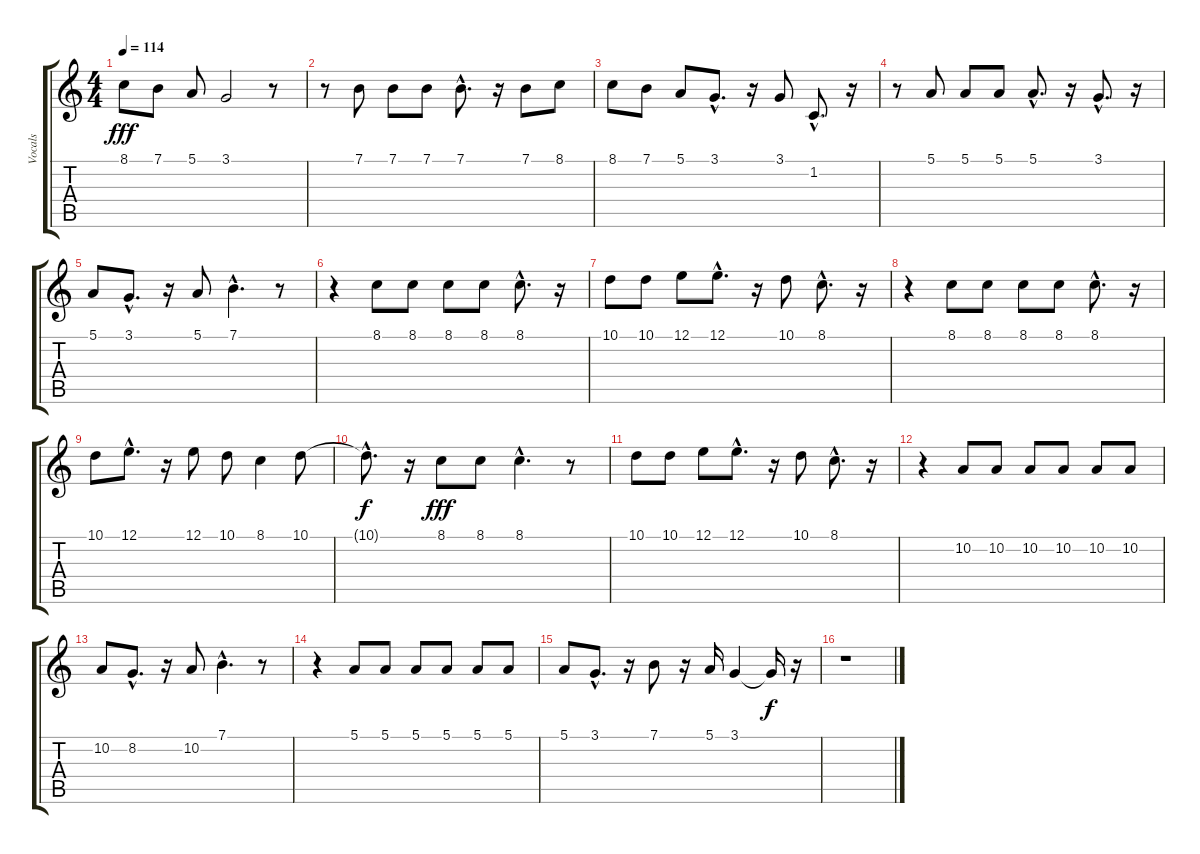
\track ("Vocals" "Vocals") {instrument altosax}
\staff {score tabs}
\tuning (E4 B3 G3 D3 A2 E2) {hide}
\ts (4 4)
\tempo 114
\clef g2
\ks c
8.1.8{dy fff} 7.1.8 5.1.8 3.1.2 r.8 |
r.8 7.1.8 7.1.8 7.1.8 7.1{hac}.8{d} r.16 7.1.8 8.1.8 |
8.1.8 7.1.8 5.1.8 3.1{hac}.8{d} r.16 3.1.8 1.2{hac}.8{d} r.16 |
r.8 5.1.8 5.1.8 5.1.8 5.1{hac}.8{d} r.16 3.1{hac}.8{d} r.16 |
5.1.8 3.1{hac}.8{d} r.16 5.1.8 7.1{hac}.4{d} r.8 |
r.4 8.1.8 8.1.8 8.1.8 8.1.8 8.1{hac}.8{d} r.16 |
10.1.8 10.1.8 12.1.8 12.1{hac}.8{d} r.16 10.1.8 8.1{hac}.8{d} r.16 |
r.4 8.1.8 8.1.8 8.1.8 8.1.8 8.1{hac}.8{d} r.16 |
10.1.8 12.1{hac}.8{d} r.16 12.1.8 10.1.8 8.1.4 10.1.8 |
10.1{hac t}.8{d dy f} r.16 8.1.8{dy fff} 8.1.8 8.1{hac}.4{d} r.8 |
10.1.8 10.1.8 12.1.8 12.1{hac}.8{d} r.16 10.1.8 8.1{hac}.8{d} r.16 |
r.4 10.2.8 10.2.8 10.2.8 10.2.8 10.2.8 10.2.8 |
10.2.8 8.2{hac}.8{d} r.16 10.2.8 7.1{hac}.4{d} r.8 |
r.4 5.1.8 5.1.8 5.1.8 5.1.8 5.1.8 5.1.8 |
5.1.8 3.1{hac}.8{d} r.16 7.1.8 r.16 5.1.16 3.1.4 3.1{t}.16{dy f} r.16 |
r.1
